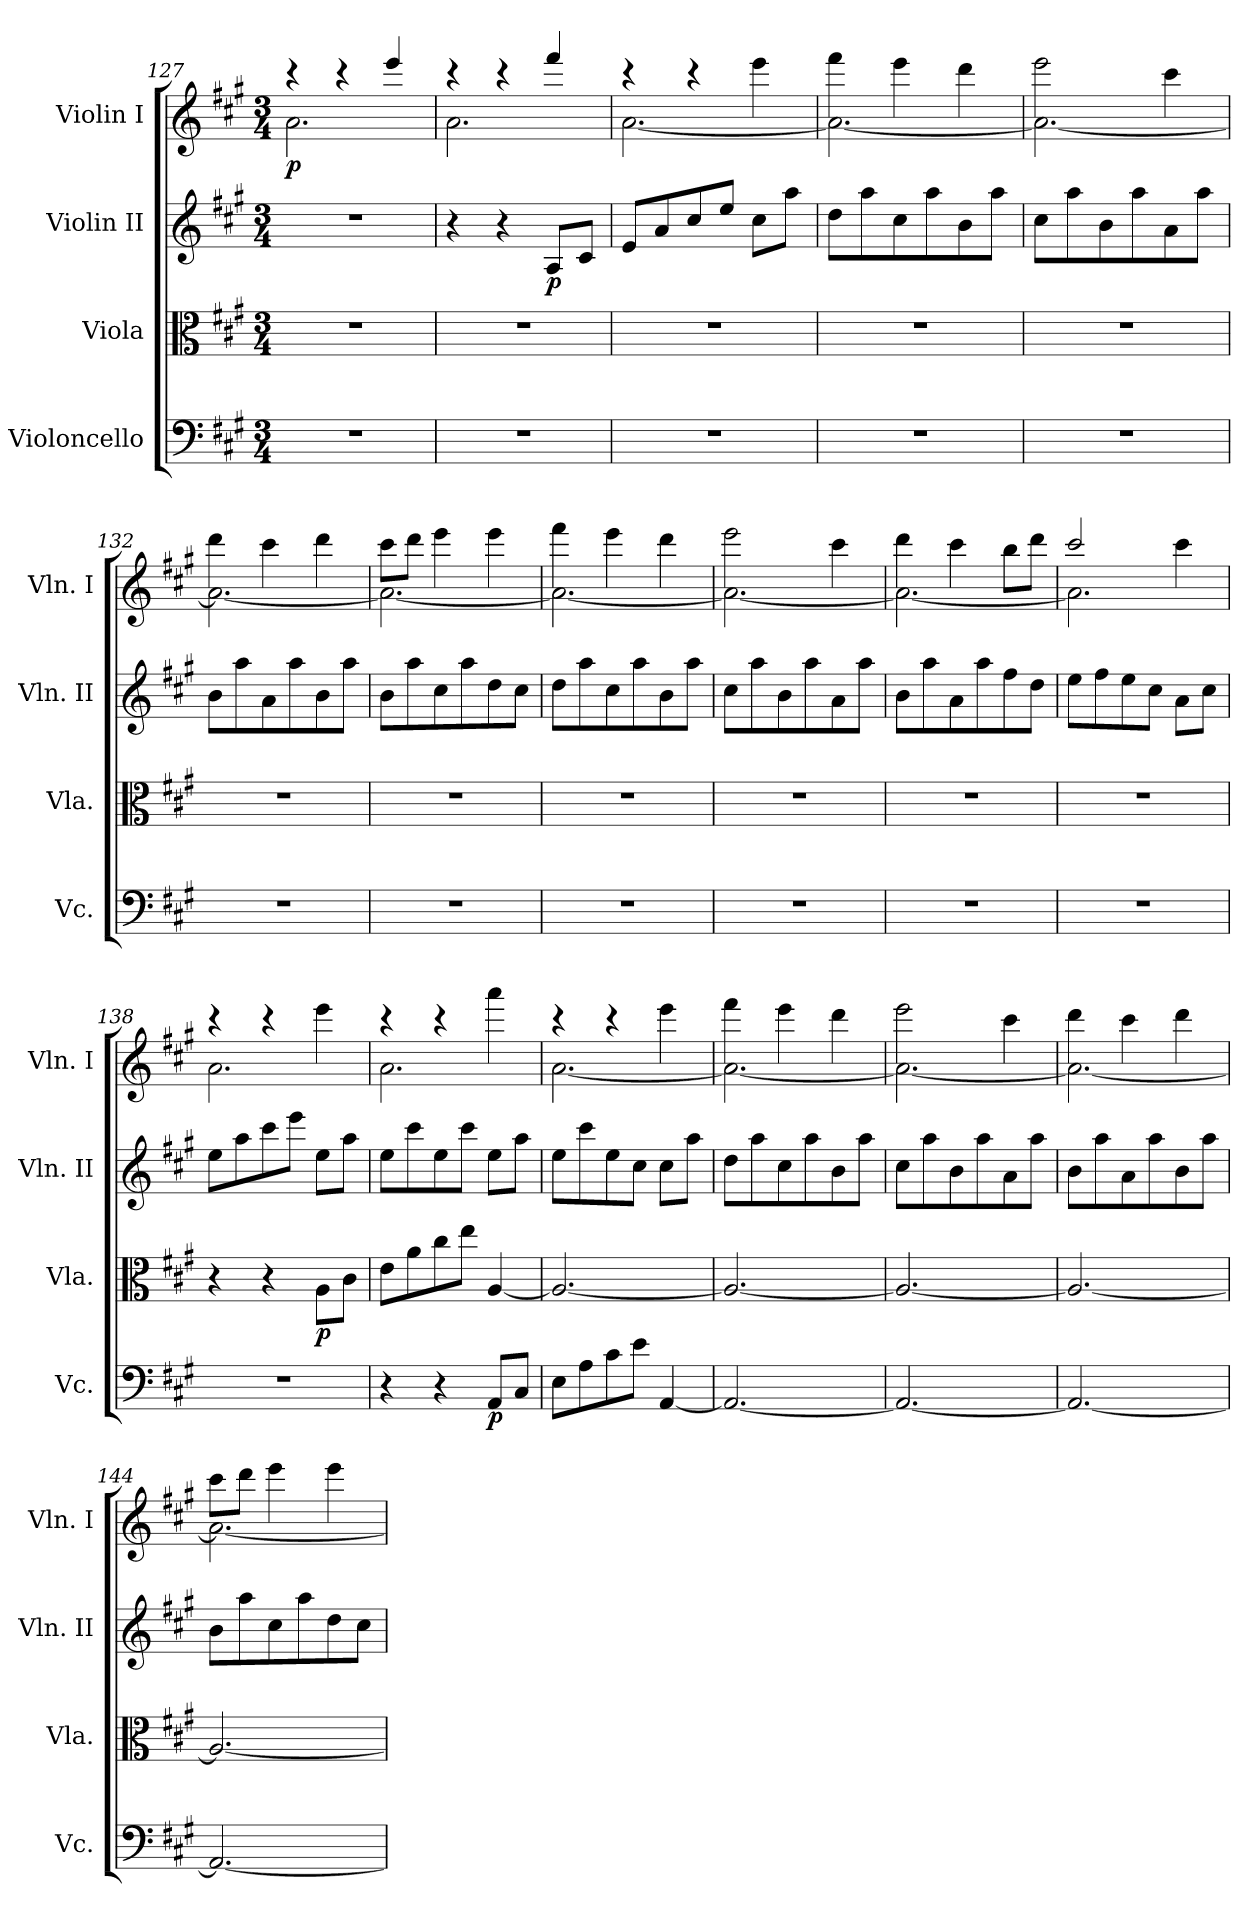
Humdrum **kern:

**kern	**dynam	**kern	**dynam	**kern	**dynam	**kern	**dynam
*part4	*part4	*part3	*part3	*part2	*part2	*part1	*part1
*staff4	*staff4	*staff3	*staff3	*staff2	*staff2	*staff1	*staff1
*I"Violoncello	*	*I"Viola	*	*I"Violin II	*	*I"Violin I	*
*I'Vc.	*	*I'Vla.	*	*I'Vln. II	*	*I'Vln. I	*
*clefF4	*	*clefC3	*	*clefG2	*	*clefG2	*
*k[f#c#g#]	*	*k[f#c#g#]	*	*k[f#c#g#]	*	*k[f#c#g#]	*
*M3/4	*	*M3/4	*	*M3/4	*	*M3/4	*
=127	=127	=127	=127	=127	=127	=127	=127
*	*	*	*	*	*	*^	*
!	!	!	!	!	!	!	!	!LO:DY:b
2.r	.	2.r	.	2.r	.	4r	2.a\	p
.	.	.	.	.	.	4r	.	.
.	.	.	.	.	.	4eee/	.	.
=128	=128	=128	=128	=128	=128	=128	=128	=128
2.r	.	2.r	.	4r	.	4r	2.a\	.
.	.	.	.	4r	.	4r	.	.
!	!	!	!	!	!LO:DY:b	!	!	!
.	.	.	.	8A/L	p	4fff#/	.	.
.	.	.	.	8c#/J	.	.	.	.
=129	=129	=129	=129	=129	=129	=129	=129	=129
2.r	.	2.r	.	8e/L	.	4r	[2.a\	.
.	.	.	.	8a/	.	.	.	.
.	.	.	.	8cc#/	.	4r	.	.
.	.	.	.	8ee/J	.	.	.	.
.	.	.	.	8cc#\L	.	4eee\	.	.
.	.	.	.	8aa\J	.	.	.	.
=130	=130	=130	=130	=130	=130	=130	=130	=130
2.r	.	2.r	.	8dd\L	.	4fff#\	2.a\_	.
.	.	.	.	8aa\	.	.	.	.
.	.	.	.	8cc#\	.	4eee\	.	.
.	.	.	.	8aa\	.	.	.	.
.	.	.	.	8b\	.	4ddd\	.	.
.	.	.	.	8aa\J	.	.	.	.
!!LO:LB:g=z	!!
=131	=131	=131	=131	=131	=131	=131	=131	=131
2.r	.	2.r	.	8cc#\L	.	2eee\	2.a\_	.
.	.	.	.	8aa\	.	.	.	.
.	.	.	.	8b\	.	.	.	.
.	.	.	.	8aa\	.	.	.	.
.	.	.	.	8a\	.	4ccc#\	.	.
.	.	.	.	8aa\J	.	.	.	.
=132	=132	=132	=132	=132	=132	=132	=132	=132
2.r	.	2.r	.	8b\L	.	4ddd\	2.a\_	.
.	.	.	.	8aa\	.	.	.	.
.	.	.	.	8a\	.	4ccc#\	.	.
.	.	.	.	8aa\	.	.	.	.
.	.	.	.	8b\	.	4ddd\	.	.
.	.	.	.	8aa\J	.	.	.	.
=133	=133	=133	=133	=133	=133	=133	=133	=133
2.r	.	2.r	.	8b\L	.	8ccc#\L	2.a\_	.
.	.	.	.	8aa\	.	8ddd\J	.	.
.	.	.	.	8cc#\	.	4eee\	.	.
.	.	.	.	8aa\	.	.	.	.
.	.	.	.	8dd\	.	4eee\	.	.
.	.	.	.	8cc#\J	.	.	.	.
=134	=134	=134	=134	=134	=134	=134	=134	=134
2.r	.	2.r	.	8dd\L	.	4fff#\	2.a\_	.
.	.	.	.	8aa\	.	.	.	.
.	.	.	.	8cc#\	.	4eee\	.	.
.	.	.	.	8aa\	.	.	.	.
.	.	.	.	8b\	.	4ddd\	.	.
.	.	.	.	8aa\J	.	.	.	.
=135	=135	=135	=135	=135	=135	=135	=135	=135
2.r	.	2.r	.	8cc#\L	.	2eee\	2.a\_	.
.	.	.	.	8aa\	.	.	.	.
.	.	.	.	8b\	.	.	.	.
.	.	.	.	8aa\	.	.	.	.
.	.	.	.	8a\	.	4ccc#\	.	.
.	.	.	.	8aa\J	.	.	.	.
=136	=136	=136	=136	=136	=136	=136	=136	=136
2.r	.	2.r	.	8b\L	.	4ddd\	2.a\_	.
.	.	.	.	8aa\	.	.	.	.
.	.	.	.	8a\	.	4ccc#\	.	.
.	.	.	.	8aa\	.	.	.	.
.	.	.	.	8ff#\	.	8bb\L	.	.
.	.	.	.	8dd\J	.	8ddd\J	.	.
!!LO:LB:g=z	!!
=137	=137	=137	=137	=137	=137	=137	=137	=137
2.r	.	2.r	.	8ee\L	.	2ccc#/	2.a\]	.
.	.	.	.	8ff#\	.	.	.	.
.	.	.	.	8ee\	.	.	.	.
.	.	.	.	8cc#\J	.	.	.	.
.	.	.	.	8a\L	.	4ccc#\	.	.
.	.	.	.	8cc#\J	.	.	.	.
=138	=138	=138	=138	=138	=138	=138	=138	=138
2.r	.	4r	.	8ee\L	.	4r	2.a\	.
.	.	.	.	8aa\	.	.	.	.
.	.	4r	.	8ccc#\	.	4r	.	.
.	.	.	.	8eee\J	.	.	.	.
!	!	!	!LO:DY:b	!	!	!	!	!
.	.	8A\L	p	8ee\L	.	4eee\	.	.
.	.	8c#\J	.	8aa\J	.	.	.	.
=139	=139	=139	=139	=139	=139	=139	=139	=139
4r	.	8e\L	.	8ee\L	.	4r	2.a\	.
.	.	8a\	.	8ccc#\	.	.	.	.
4r	.	8cc#\	.	8ee\	.	4r	.	.
.	.	8ee\J	.	8ccc#\J	.	.	.	.
!	!LO:DY:b	!	!	!	!	!	!	!
8AA/L	p	[4A/	.	8ee\L	.	4aaa\	.	.
8C#/J	.	.	.	8aa\J	.	.	.	.
=140	=140	=140	=140	=140	=140	=140	=140	=140
8E\L	.	2.A/_	.	8ee\L	.	4r	[2.a\	.
8A\	.	.	.	8ccc#\	.	.	.	.
8c#\	.	.	.	8ee\	.	4r	.	.
8e\J	.	.	.	8cc#\J	.	.	.	.
[4AA/	.	.	.	8cc#\L	.	4eee\	.	.
.	.	.	.	8aa\J	.	.	.	.
=141	=141	=141	=141	=141	=141	=141	=141	=141
2.AA/_	.	2.A/_	.	8dd\L	.	4fff#\	2.a\_	.
.	.	.	.	8aa\	.	.	.	.
.	.	.	.	8cc#\	.	4eee\	.	.
.	.	.	.	8aa\	.	.	.	.
.	.	.	.	8b\	.	4ddd\	.	.
.	.	.	.	8aa\J	.	.	.	.
=142	=142	=142	=142	=142	=142	=142	=142	=142
2.AA/_	.	2.A/_	.	8cc#\L	.	2eee\	2.a\_	.
.	.	.	.	8aa\	.	.	.	.
.	.	.	.	8b\	.	.	.	.
.	.	.	.	8aa\	.	.	.	.
.	.	.	.	8a\	.	4ccc#\	.	.
.	.	.	.	8aa\J	.	.	.	.
!!LO:PB:g=z	!!
=143	=143	=143	=143	=143	=143	=143	=143	=143
2.AA/_	.	2.A/_	.	8b\L	.	4ddd\	2.a\_	.
.	.	.	.	8aa\	.	.	.	.
.	.	.	.	8a\	.	4ccc#\	.	.
.	.	.	.	8aa\	.	.	.	.
.	.	.	.	8b\	.	4ddd\	.	.
.	.	.	.	8aa\J	.	.	.	.
=144	=144	=144	=144	=144	=144	=144	=144	=144
2.AA/_	.	2.A/_	.	8b\L	.	8ccc#\L	2.a\_	.
.	.	.	.	8aa\	.	8ddd\J	.	.
.	.	.	.	8cc#\	.	4eee\	.	.
.	.	.	.	8aa\	.	.	.	.
.	.	.	.	8dd\	.	4eee\	.	.
.	.	.	.	8cc#\J	.	.	.	.
*	*	*	*	*	*	*v	*v	*
=	=	=	=	=	=	=	=
*-	*-	*-	*-	*-	*-	*-	*-
